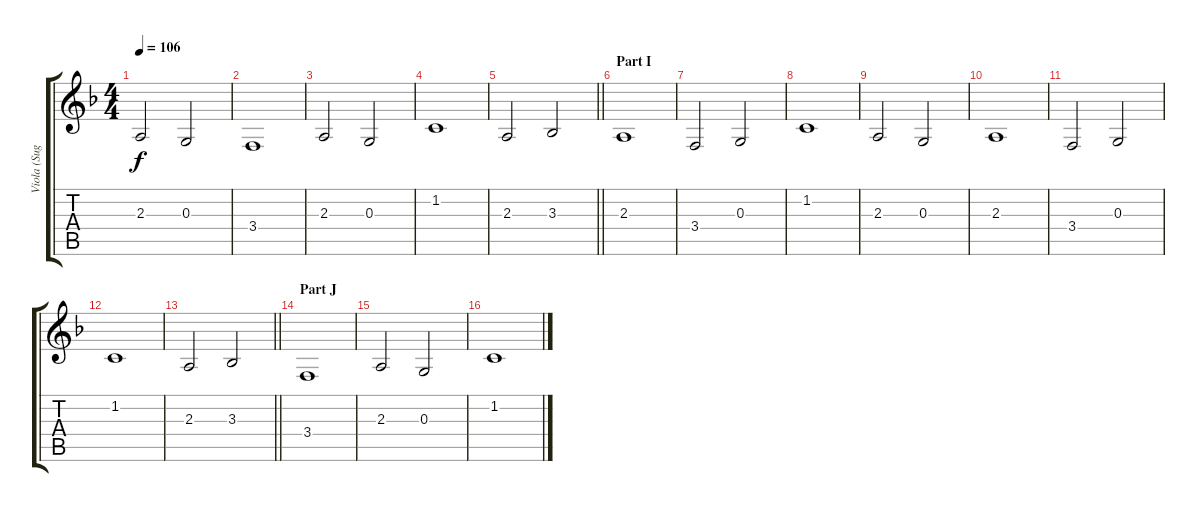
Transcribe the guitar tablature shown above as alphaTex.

\track ("Viola (Sugizo)" "Viola (Sug") {instrument viola}
\staff {score tabs}
\tuning (E4 B3 G3 D3 A2 E2) {hide}
\ts (4 4)
\tempo 106
\clef g2
\ks f
2.3.2{dy f} 0.3.2 |
3.4.1 |
2.3.2 0.3.2 |
1.2.1 |
\barLineRight lightlight
2.3.2 3.3.2 |
\section ("" "Part I")
2.3.1 |
3.4.2 0.3.2 |
1.2.1 |
2.3.2 0.3.2 |
2.3.1 |
3.4.2 0.3.2 |
1.2.1 |
\barLineRight lightlight
2.3.2 3.3.2 |
\section ("" "Part J")
3.4.1 |
2.3.2 0.3.2 |
1.2.1
